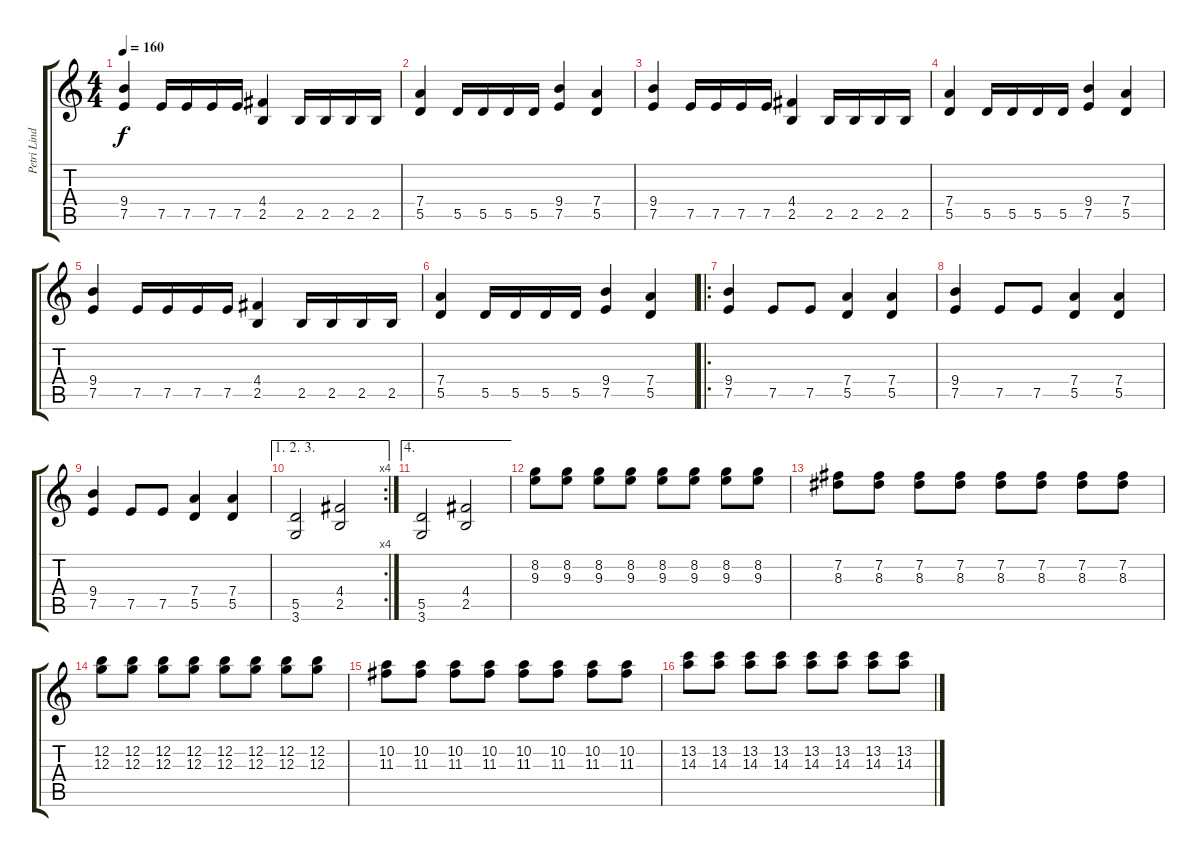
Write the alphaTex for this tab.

\track ("Petri Lindroos" "Petri Lind") {instrument distortionguitar}
\staff {score tabs}
\tuning (E4 B3 G3 D3 A2 E2) {hide}
\ts (4 4)
\tempo 160
\clef g2
\ks c
(9.4 7.5).4{dy f} 7.5.16 7.5.16 7.5.16 7.5.16 (4.4 2.5).4 2.5.16 2.5.16 2.5.16 2.5.16 |
(7.4 5.5).4 5.5.16 5.5.16 5.5.16 5.5.16 (9.4 7.5).4 (7.4 5.5).4 |
(9.4 7.5).4 7.5.16 7.5.16 7.5.16 7.5.16 (4.4 2.5).4 2.5.16 2.5.16 2.5.16 2.5.16 |
(7.4 5.5).4 5.5.16 5.5.16 5.5.16 5.5.16 (9.4 7.5).4 (7.4 5.5).4 |
(9.4 7.5).4 7.5.16 7.5.16 7.5.16 7.5.16 (4.4 2.5).4 2.5.16 2.5.16 2.5.16 2.5.16 |
(7.4 5.5).4 5.5.16 5.5.16 5.5.16 5.5.16 (9.4 7.5).4 (7.4 5.5).4 |
\ro
(9.4 7.5).4 7.5.8 7.5.8 (7.4 5.5).4 (7.4 5.5).4 |
(9.4 7.5).4 7.5.8 7.5.8 (7.4 5.5).4 (7.4 5.5).4 |
(9.4 7.5).4 7.5.8 7.5.8 (7.4 5.5).4 (7.4 5.5).4 |
\ae (1 2 3)
\rc 4
(5.5 3.6).2 (4.4 2.5).2 |
\ae 4
(5.5 3.6).2 (4.4 2.5).2 |
(8.2 9.3).8 (8.2 9.3).8 (8.2 9.3).8 (8.2 9.3).8 (8.2 9.3).8 (8.2 9.3).8 (8.2 9.3).8 (8.2 9.3).8 |
(7.2 8.3).8 (7.2 8.3).8 (7.2 8.3).8 (7.2 8.3).8 (7.2 8.3).8 (7.2 8.3).8 (7.2 8.3).8 (7.2 8.3).8 |
(12.2 12.3).8 (12.2 12.3).8 (12.2 12.3).8 (12.2 12.3).8 (12.2 12.3).8 (12.2 12.3).8 (12.2 12.3).8 (12.2 12.3).8 |
(10.2 11.3).8 (10.2 11.3).8 (10.2 11.3).8 (10.2 11.3).8 (10.2 11.3).8 (10.2 11.3).8 (10.2 11.3).8 (10.2 11.3).8 |
(13.2 14.3).8 (13.2 14.3).8 (13.2 14.3).8 (13.2 14.3).8 (13.2 14.3).8 (13.2 14.3).8 (13.2 14.3).8 (13.2 14.3).8
